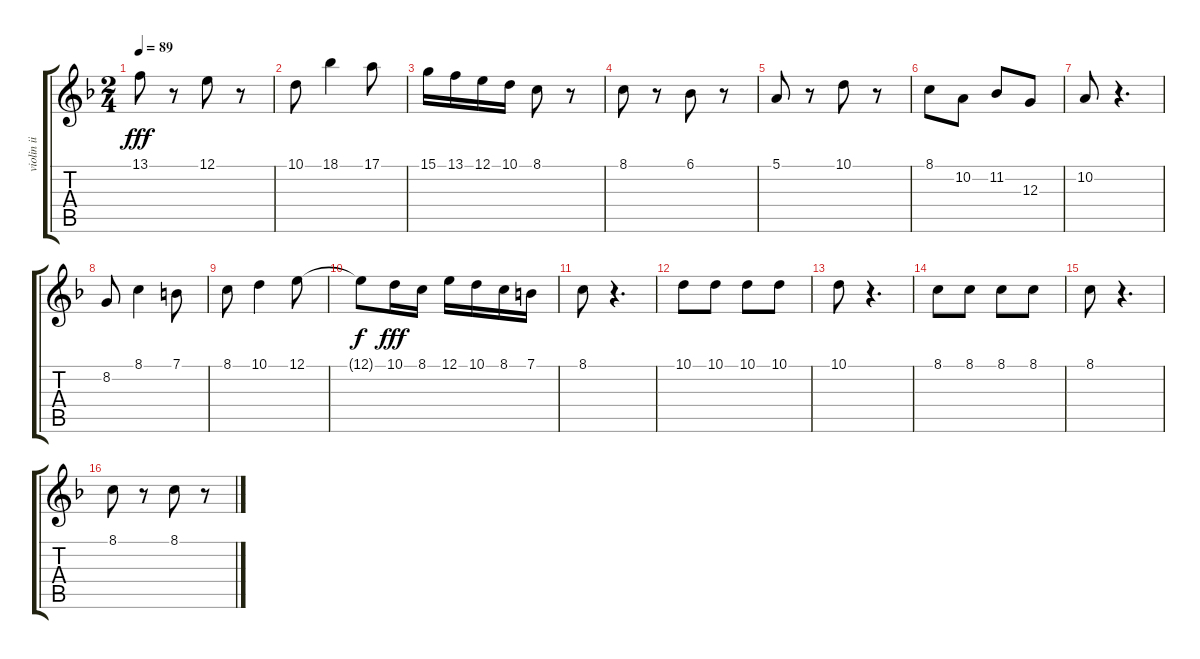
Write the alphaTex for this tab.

\track ("violin ii" "violin ii") {instrument stringensemble1}
\staff {score tabs}
\tuning (E4 B3 G3 D3 A2 E2) {hide}
\ts (2 4)
\tempo 89
\clef g2
\ks dminor
13.1.8{dy fff} r.8 12.1.8 r.8 |
10.1.8 18.1.4 17.1.8 |
15.1.16 13.1.16 12.1.16 10.1.16 8.1.8 r.8 |
8.1.8 r.8 6.1.8 r.8 |
5.1.8 r.8 10.1.8 r.8 |
8.1.8 10.2.8 11.2.8 12.3.8 |
10.2.8 r.4{d} |
8.2.8 8.1.4 7.1.8 |
8.1.8 10.1.4 12.1.8 |
12.1{t}.8{dy f} 10.1.16{dy fff} 8.1.16 12.1.16 10.1.16 8.1.16 7.1.16 |
8.1.8 r.4{d} |
10.1.8 10.1.8 10.1.8 10.1.8 |
10.1.8 r.4{d} |
8.1.8 8.1.8 8.1.8 8.1.8 |
8.1.8 r.4{d} |
8.1.8 r.8 8.1.8 r.8
